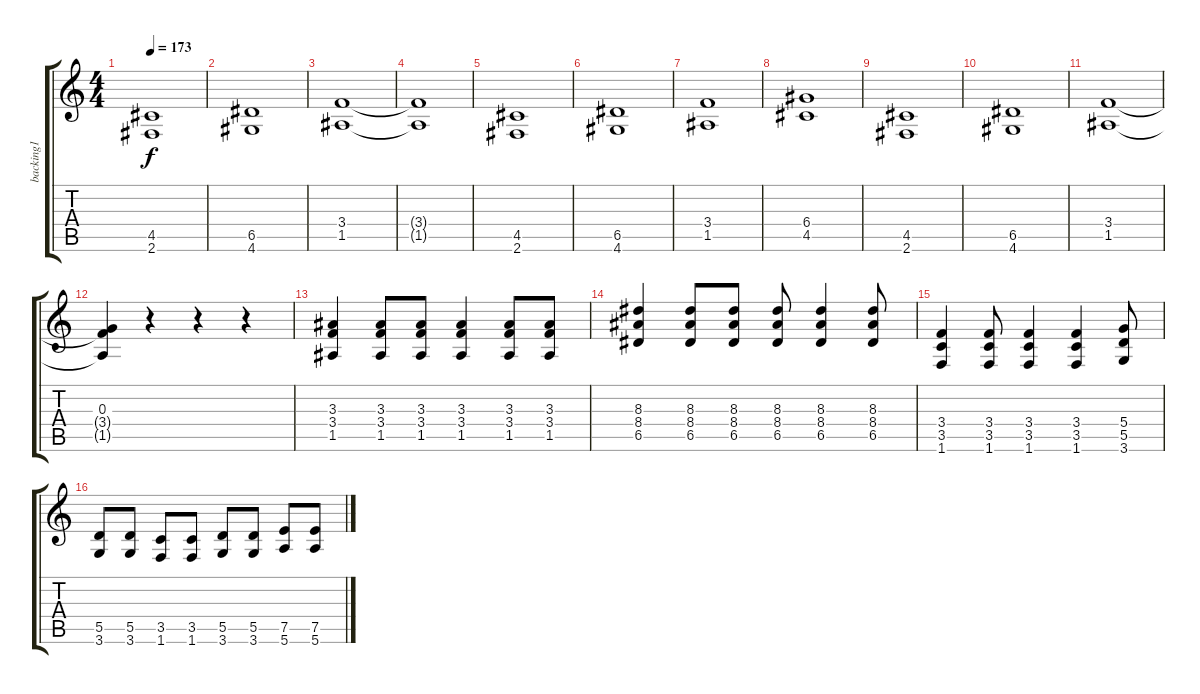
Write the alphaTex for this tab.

\track ("backing1" "backing1") {instrument overdrivenguitar}
\staff {score tabs}
\tuning (E4 B3 G3 D3 A2 E2) {hide}
\ts (4 4)
\tempo 173
\clef g2
\ks c
(4.5 2.6).1{dy f} |
(6.5 4.6).1 |
(3.4 1.5).1 |
(3.4{t} 1.5{t}).1 |
(4.5 2.6).1 |
(6.5 4.6).1 |
(3.4 1.5).1 |
(6.4 4.5).1 |
(4.5 2.6).1 |
(6.5 4.6).1 |
(3.4 1.5).1 |
(0.3 3.4{t} 1.5{t}).4 r.4 r.4 r.4 |
(3.3 3.4 1.5).4 (3.3 3.4 1.5).8 (3.3 3.4 1.5).8 (3.3 3.4 1.5).4 (3.3 3.4 1.5).8 (3.3 3.4 1.5).8 |
(8.3 8.4 6.5).4 (8.3 8.4 6.5).8 (8.3 8.4 6.5).8 (8.3 8.4 6.5).8 (8.3 8.4 6.5).4 (8.3 8.4 6.5).8 |
(3.4 3.5 1.6).4 (3.4 3.5 1.6).8 (3.4 3.5 1.6).4 (3.4 3.5 1.6).4 (5.4 5.5 3.6).8 |
(5.5 3.6).8 (5.5 3.6).8 (3.5 1.6).8 (3.5 1.6).8 (5.5 3.6).8 (5.5 3.6).8 (7.5 5.6).8 (7.5 5.6).8
